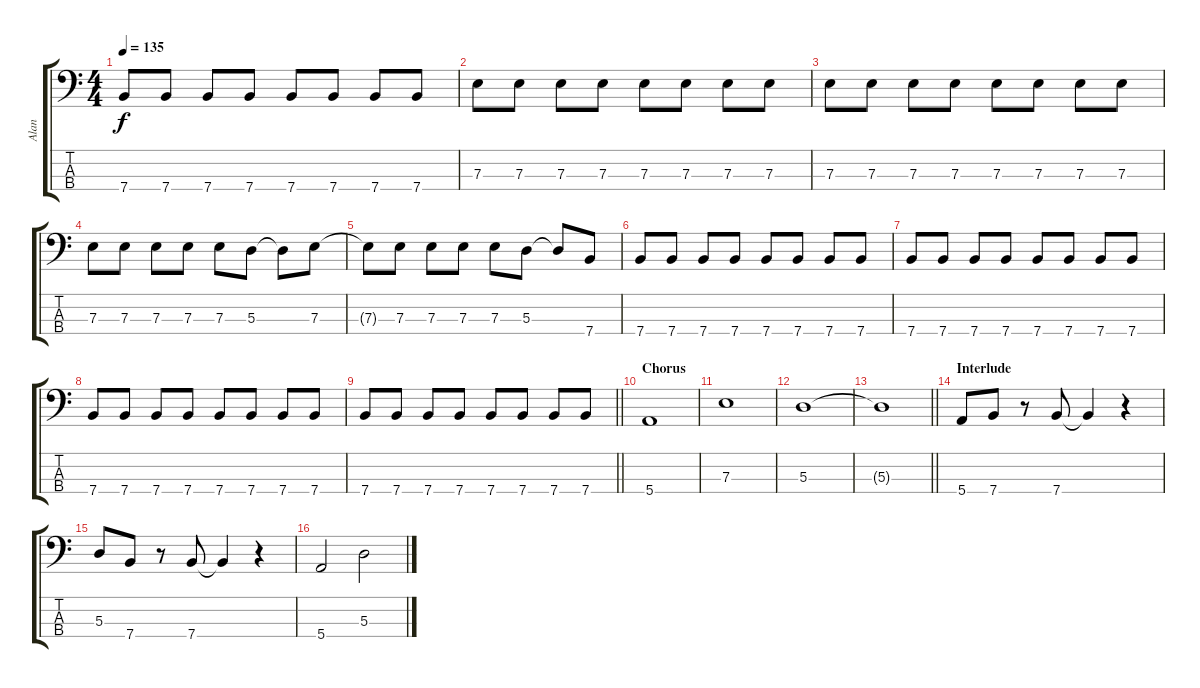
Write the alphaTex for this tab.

\track ("Alan" "Alan") {instrument electricbasspick}
\staff {score tabs}
\tuning (G2 D2 A1 E1) {hide}
\ts (4 4)
\tempo 135
\clef f4
\ks c
7.4.8{dy f} 7.4.8 7.4.8 7.4.8 7.4.8 7.4.8 7.4.8 7.4.8 |
7.3.8 7.3.8 7.3.8 7.3.8 7.3.8 7.3.8 7.3.8 7.3.8 |
7.3.8 7.3.8 7.3.8 7.3.8 7.3.8 7.3.8 7.3.8 7.3.8 |
7.3.8 7.3.8 7.3.8 7.3.8 7.3.8 5.3.8 5.3{t}.8 7.3.8 |
7.3{t}.8 7.3.8 7.3.8 7.3.8 7.3.8 5.3.8 5.3{t}.8 7.4.8 |
7.4.8 7.4.8 7.4.8 7.4.8 7.4.8 7.4.8 7.4.8 7.4.8 |
7.4.8 7.4.8 7.4.8 7.4.8 7.4.8 7.4.8 7.4.8 7.4.8 |
7.4.8 7.4.8 7.4.8 7.4.8 7.4.8 7.4.8 7.4.8 7.4.8 |
\barLineRight lightlight
7.4.8 7.4.8 7.4.8 7.4.8 7.4.8 7.4.8 7.4.8 7.4.8 |
\section ("" "Chorus")
5.4.1 |
7.3.1 |
5.3.1 |
\barLineRight lightlight
5.3{t}.1 |
\section ("" "Interlude")
5.4.8 7.4.8 r.8 7.4.8 7.4{t}.4 r.4 |
5.3.8 7.4.8 r.8 7.4.8 7.4{t}.4 r.4 |
5.4.2 5.3.2
